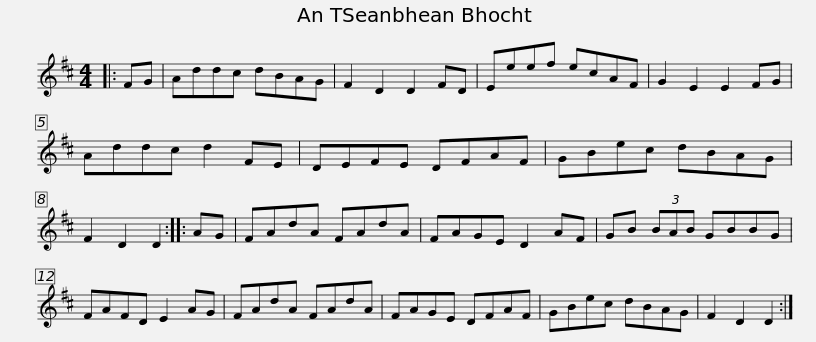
X:1
L:1/8
M:4/4
I:linebreak $
K:D
V:1 treble
V:1
|: FG | Addc dBAG | F2 D2 D2 FD | Eeef ecAF | G2 E2 E2 FG | %5
 Addc d2 FE | DEFE DFAF |$ GBec dBAG | F2 D2 D2 :: AG | %10
 FAdA FAdA | FAGE D2 AF | GB (3BAB GBBG | FAFD E2 AG |$ FAdA FAdA | %15
 FAGE DFAF | GBec dBAG | F2 D2 D2 :| %18
